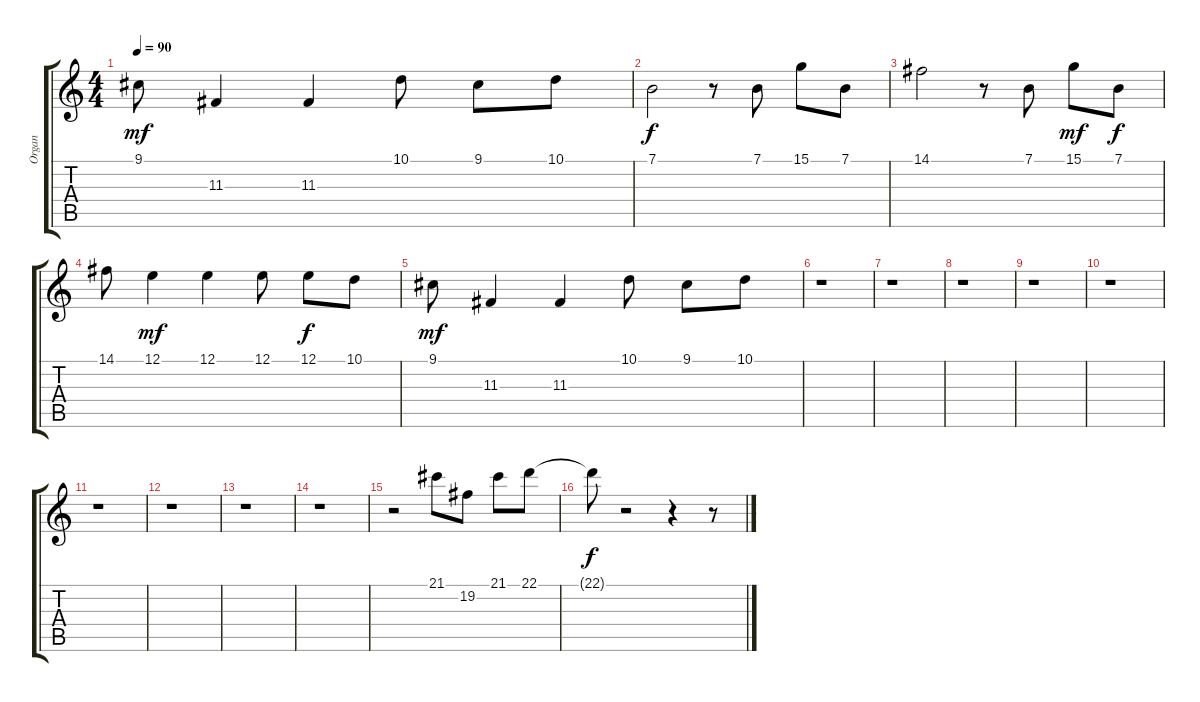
\track ("Organ" "Organ") {instrument acousticgrandpiano}
\staff {score tabs}
\tuning (E4 B3 G3 D3 A2 E2) {hide}
\ts (4 4)
\tempo 90
\clef g2
\ks c
9.1.8{dy mf} 11.3.4 11.3.4 10.1.8 9.1.8 10.1.8 |
7.1.2{dy f} r.8 7.1.8 15.1.8 7.1.8 |
14.1.2 r.8 7.1.8 15.1.8{dy mf} 7.1.8{dy f} |
14.1.8 12.1.4{dy mf} 12.1.4 12.1.8 12.1.8{dy f} 10.1.8 |
9.1.8{dy mf} 11.3.4 11.3.4 10.1.8 9.1.8 10.1.8 |
r.1 |
r.1 |
r.1 |
r.1 |
r.1 |
r.1 |
r.1 |
r.1 |
r.1 |
r.2 21.1.8 19.2.8 21.1.8 22.1.8 |
22.1{t}.8{dy f} r.2 r.4 r.8
